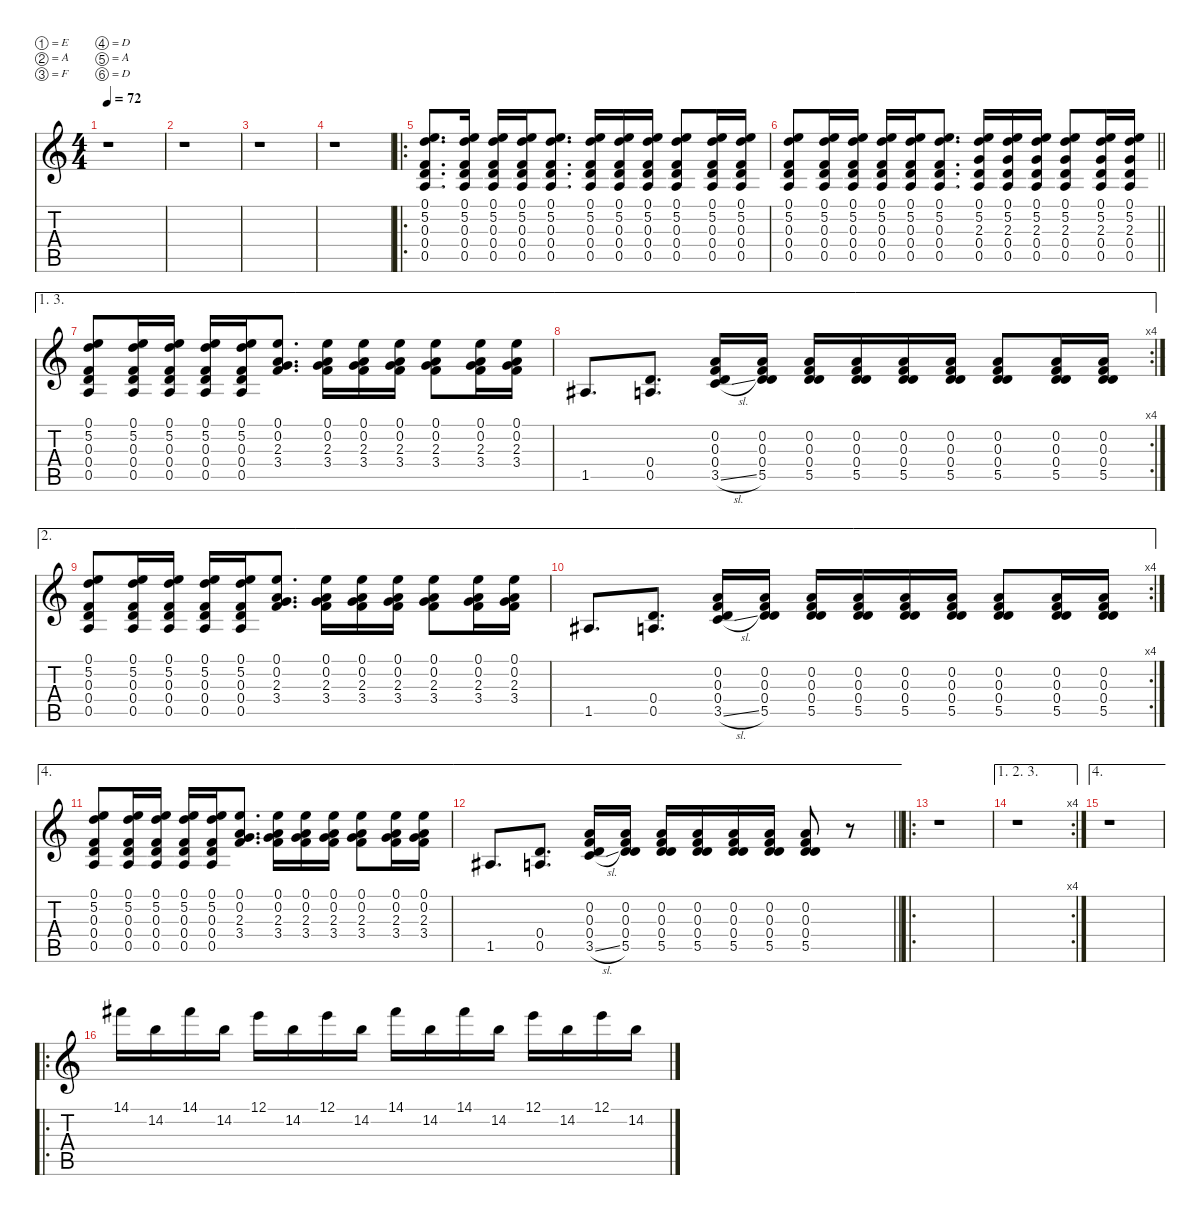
\defaultSystemsLayout 4
\hideDynamics
\bracketExtendMode nobrackets
\singleTrackTrackNamePolicy hidden
\multiTrackTrackNamePolicy hidden
\firstSystemTrackNameMode fullname
\firstSystemTrackNameOrientation horizontal
\otherSystemsTrackNameOrientation horizontal
\track ("Guitar 3" "od.guit.") {instrument overdrivenguitar}
\staff {score tabs}
\tuning (E4 A3 F3 D3 A2 D2)
\ts (4 4)
\tempo 72
\clef g2
\ks c
r.1{dy p beam Down} |
r.1{beam Down} |
r.1{beam Down} |
r.1{beam Down} |
\ro
(0.1 5.2 0.3 0.4 0.5).8{d instrument acousticguitarsteel beam Up} (0.1 5.2 0.3 0.4 0.5).16{beam Up} (0.1 5.2 0.3 0.4 0.5).16{beam Up} (0.1 5.2 0.3 0.4 0.5).16{beam Up} (0.1 5.2 0.3 0.4 0.5).8{d beam Up} (0.1 5.2 0.3 0.4 0.5).16{beam Up} (0.1 5.2 0.3 0.4 0.5).16{beam Up} (0.1 5.2 0.3 0.4 0.5).16{beam Up} (0.1 5.2 0.3 0.4 0.5).8{beam Up} (0.1 5.2 0.3 0.4 0.5).16{beam Up} (0.1 5.2 0.3 0.4 0.5).16{beam Up} |
\barLineRight lightlight
(0.1 5.2 0.3 0.4 0.5).8{beam Up} (0.1 5.2 0.3 0.4 0.5).16{beam Up} (0.1 5.2 0.3 0.4 0.5).16{beam Up} (0.1 5.2 0.3 0.4 0.5).16{beam Up} (0.1 5.2 0.3 0.4 0.5).16{beam Up} (0.1 5.2 0.3 0.4 0.5).8{d beam Up} (0.1 5.2 2.3 0.4 0.5).16{beam Up} (0.1 5.2 2.3 0.4 0.5).16{beam Up} (0.1 5.2 2.3 0.4 0.5).16{beam Up} (0.1 5.2 2.3 0.4 0.5).8{beam Up} (0.1 5.2 2.3 0.4 0.5).16{dy pp beam Up} (0.1 5.2 2.3 0.4 0.5).16{beam Up} |
\ae (1 3)
(0.1 5.2 0.3 0.4 0.5).8{beam Up} (0.1 5.2 0.3 0.4 0.5).16{dy p beam Up} (0.1 5.2 0.3 0.4 0.5).16{beam Up} (0.1 5.2 0.3 0.4 0.5).16{beam Up} (0.1 5.2 0.3 0.4 0.5).16{beam Up} (0.1 0.2 2.3 3.4).8{d beam Up} (0.1 0.2 2.3 3.4).16{beam Down} (0.1 0.2 2.3 3.4).16{beam Down} (0.1 0.2 2.3 3.4).16{beam Down} (0.1 0.2 2.3 3.4).8{beam Down} (0.1 0.2 2.3 3.4).16{beam Down} (0.1 0.2 2.3 3.4).16{beam Down} |
\ae (1 3)
\rc 4
1.5{acc #}.8{d dy ppp beam Up} (0.4 0.5).8{d beam Up} (0.2 0.3 0.4 3.5{sl}).16{beam Up} (0.2 0.3 0.4 5.5).16{beam Up} (0.2 0.3 0.4 5.5).16{beam Up} (0.2 0.3 0.4 5.5).16{beam Up} (0.2 0.3 0.4 5.5).16{beam Up} (0.2 0.3 0.4 5.5).16{beam Up} (0.2 0.3 0.4 5.5).8{beam Up} (0.2 0.3 0.4 5.5).16{beam Up} (0.2 0.3 0.4 5.5).16{beam Up} |
\ae 2
(0.1 5.2 0.3 0.4 0.5).8{dy pp beam Up} (0.1 5.2 0.3 0.4 0.5).16{dy p beam Up} (0.1 5.2 0.3 0.4 0.5).16{beam Up} (0.1 5.2 0.3 0.4 0.5).16{beam Up} (0.1 5.2 0.3 0.4 0.5).16{beam Up} (0.1 0.2 2.3 3.4).8{d beam Up} (0.1 0.2 2.3 3.4).16{beam Down} (0.1 0.2 2.3 3.4).16{beam Down} (0.1 0.2 2.3 3.4).16{beam Down} (0.1 0.2 2.3 3.4).8{beam Down} (0.1 0.2 2.3 3.4).16{beam Down} (0.1 0.2 2.3 3.4).16{beam Down} |
\ae 2
\rc 4
1.5{acc #}.8{d dy ppp beam Up} (0.4 0.5).8{d beam Up} (0.2 0.3 0.4 3.5{sl}).16{beam Up} (0.2 0.3 0.4 5.5).16{beam Up} (0.2 0.3 0.4 5.5).16{beam Up} (0.2 0.3 0.4 5.5).16{beam Up} (0.2 0.3 0.4 5.5).16{beam Up} (0.2 0.3 0.4 5.5).16{beam Up} (0.2 0.3 0.4 5.5).8{beam Up} (0.2 0.3 0.4 5.5).16{beam Up} (0.2 0.3 0.4 5.5).16{beam Up} |
\ae 4
(0.1 5.2 0.3 0.4 0.5).8{dy pp beam Up} (0.1 5.2 0.3 0.4 0.5).16{dy p beam Up} (0.1 5.2 0.3 0.4 0.5).16{beam Up} (0.1 5.2 0.3 0.4 0.5).16{beam Up} (0.1 5.2 0.3 0.4 0.5).16{beam Up} (0.1 0.2 2.3 3.4).8{d beam Up} (0.1 0.2 2.3 3.4).16{beam Down} (0.1 0.2 2.3 3.4).16{beam Down} (0.1 0.2 2.3 3.4).16{beam Down} (0.1 0.2 2.3 3.4).8{beam Down} (0.1 0.2 2.3 3.4).16{beam Down} (0.1 0.2 2.3 3.4).16{beam Down} |
\ae 4
\barLineRight lightlight
1.5{acc #}.8{d dy ppp beam Up} (0.4 0.5).8{d beam Up} (0.2 0.3 0.4 3.5{sl}).16{beam Up} (0.2 0.3 0.4 5.5).16{beam Up} (0.2 0.3 0.4 5.5).16{beam Up} (0.2 0.3 0.4 5.5).16{beam Up} (0.2 0.3 0.4 5.5).16{beam Up} (0.2 0.3 0.4 5.5).16{beam Up} (0.2 0.3 0.4 5.5).8{beam Up} r.8{beam Up} |
\ro
r.1{beam Down} |
\ae (1 2 3)
\rc 4
r.1{beam Down} |
\ae 4
r.1{beam Down} |
\ro
14.1{acc #}.16{dy mp instrument overdrivenguitar beam Down} 14.2.16{beam Down} 14.1{acc #}.16{beam Down} 14.2.16{beam Down} 12.1.16{beam Down} 14.2.16{beam Down} 12.1.16{beam Down} 14.2.16{beam Down} 14.1{acc #}.16{beam Down} 14.2.16{beam Down} 14.1{acc #}.16{beam Down} 14.2.16{beam Down} 12.1.16{beam Down} 14.2.16{beam Down} 12.1.16{beam Down} 14.2.16{beam Down}
